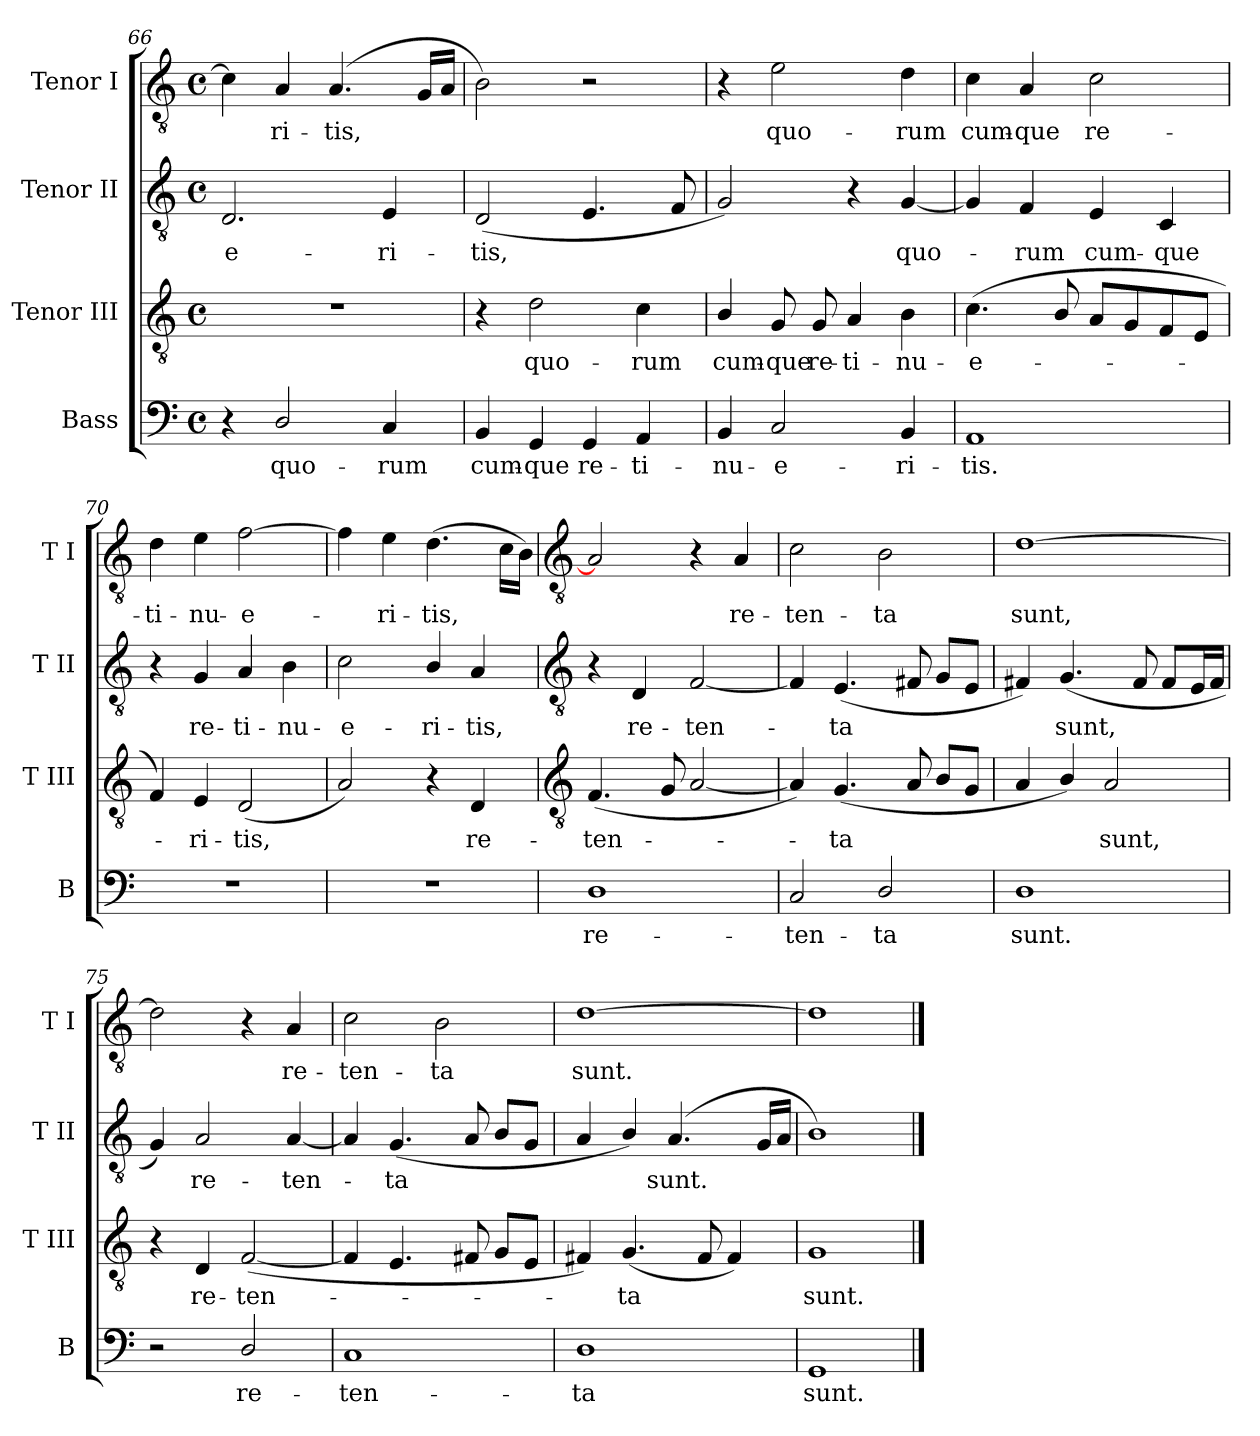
**kern	**text	**kern	**text	**kern	**text	**kern	**text
*part4	*part4	*part3	*part3	*part2	*part2	*part1	*part1
*staff4	*staff4	*staff3	*staff3	*staff2	*staff2	*staff1	*staff1
*I"Bass	*	*I"Tenor III	*	*I"Tenor II	*	*I"Tenor I	*
*I'B	*	*I'T III	*	*I'T II	*	*I'T I	*
!!LO:LB:g=z
*clefF4	*	*clefGv2	*	*clefGv2	*	*clefGv2	*
*k[]	*	*k[]	*	*k[]	*	*k[]	*
*C:	*	*C:	*	*C:	*	*C:	*
*M4/4	*	*M4/4	*	*M4/4	*	*M4/4	*
*met(c)	*	*met(c)	*	*met(c)	*	*met(c)	*
=66	=66	=66	=66	=66	=66	=66	=66
!	!	!	!	!	!LO:LY:b	!	!
4r	.	1r	.	2.D	-e-	4c]	.
!	!LO:LY:b	!	!	!	!	!	!LO:LY:b
2D/	quo-	.	.	.	.	4A	-ri-
!	!	!	!	!	!	!	!LO:LY:b
.	.	.	.	.	.	(<4.A	-tis,
!	!LO:LY:b	!	!	!	!LO:LY:b	!	!
4C	-rum	.	.	4E	-ri-	.	.
.	.	.	.	.	.	16GLL	.
.	.	.	.	.	.	16AJJ	.
=67	=67	=67	=67	=67	=67	=67	=67
!	!LO:LY:b	!	!	!	!LO:LY:b	!	!
4BB	cum-	4r	.	(<2D	-tis,	2B)	.
!	!LO:LY:b	!	!LO:LY:b	!	!	!	!
4GG	-que	2d	quo-	.	.	.	.
!	!LO:LY:b	!	!	!	!	!	!
4GG	re-	.	.	4.E	.	2r	.
!	!LO:LY:b	!	!LO:LY:b	!	!	!	!
4AA	-ti-	4c	-rum	.	.	.	.
.	.	.	.	8F	.	.	.
=68	=68	=68	=68	=68	=68	=68	=68
!	!LO:LY:b	!	!LO:LY:b	!	!	!	!
4BB	-nu-	4B/	cum-	2G)	.	4r	.
!	!LO:LY:b	!	!LO:LY:b	!	!	!	!LO:LY:b
2C	-e-	8G	-que	.	.	2e	quo-
!	!	!	!LO:LY:b	!	!	!	!
.	.	8G	re-	.	.	.	.
!	!	!	!LO:LY:b	!	!	!	!
.	.	4A	-ti-	4r	.	.	.
!	!LO:LY:b	!	!LO:LY:b	!	!LO:LY:b	!	!LO:LY:b
4BB	-ri-	4B	-nu-	[4G	quo-	4d	-rum
=69	=69	=69	=69	=69	=69	=69	=69
!	!LO:LY:b	!	!LO:LY:b	!	!	!	!LO:LY:b
1AA	-tis.	(<4.c	-e-	4G]	.	4c	cum-
!	!	!	!	!	!LO:LY:b	!	!LO:LY:b
.	.	.	.	4F	rum	4A	-que
.	.	8B/	.	.	.	.	.
!	!	!	!	!	!LO:LY:b	!	!LO:LY:b
.	.	8AL	.	4E	cum-	2c	re-
.	.	8G	.	.	.	.	.
!	!	!	!	!	!LO:LY:b	!	!
.	.	8F	.	4C	-que	.	.
.	.	8EJ	.	.	.	.	.
=70	=70	=70	=70	=70	=70	=70	=70
!	!	!	!	!	!	!	!LO:LY:b
1r	.	4F)	.	4r	.	4d	-ti-
!	!	!	!LO:LY:b	!	!LO:LY:b	!	!LO:LY:b
.	.	4E	ri-	4G	re-	4e	-nu-
!	!	!	!LO:LY:b	!	!LO:LY:b	!	!LO:LY:b
.	.	(<2D	-tis,	4A	-ti-	[2f	-e-
!	!	!	!	!	!LO:LY:b	!	!
.	.	.	.	4B	-nu-	.	.
=71	=71	=71	=71	=71	=71	=71	=71
!	!	!	!	!	!LO:LY:b	!	!
1r	.	2A)	.	2c	-e-	4f]	.
!	!	!	!	!	!	!	!LO:LY:b
.	.	.	.	.	.	4e	ri-
!	!	!	!	!	!LO:LY:b	!	!LO:LY:b
.	.	4r	.	4B/	-ri-	(>4.d	-tis,
!	!	!	!LO:LY:b	!	!LO:LY:b	!	!
.	.	4D	re-	4A	-tis,	.	.
.	.	.	.	.	.	16cLL	.
.	.	.	.	.	.	16BJJ)	.
!!LO:LB:g=z
=72	=72	=72	=72	=72	=72	=72	=72
*	*	*clefGv2	*	*clefGv2	*	*clefGv2	*
!	!LO:LY:b	!	!LO:LY:b	!	!	!	!
1D	re-	(<4.F	-ten-	4r	.	2A]	.
!	!	!	!	!	!LO:LY:b	!	!
.	.	.	.	4D	re-	.	.
.	.	8G	.	.	.	.	.
!	!	!	!	!	!LO:LY:b	!	!
.	.	[2A	.	[2F	-ten-	4r	.
!	!	!	!	!	!	!	!LO:LY:b
.	.	.	.	.	.	4A	re-
=73	=73	=73	=73	=73	=73	=73	=73
!	!LO:LY:b	!	!	!	!	!	!LO:LY:b
2C	-ten-	4A])	.	4F]	.	2c	-ten-
!	!	!	!LO:LY:b	!	!LO:LY:b	!	!
.	.	(<4.G	ta	(<4.E	ta	.	.
!	!LO:LY:b	!	!	!	!	!	!LO:LY:b
2D/	-ta	.	.	.	.	2B	-ta
.	.	8A	.	8F#X	.	.	.
.	.	8BL	.	8GL	.	.	.
.	.	8GJ	.	8EJ	.	.	.
=74	=74	=74	=74	=74	=74	=74	=74
!	!LO:LY:b	!	!	!	!	!	!LO:LY:b
1D	sunt.	4A	.	4F#X)	.	[1d	sunt,
!	!	!	!	!	!LO:LY:b	!	!
.	.	4B/)	.	(<4.G	sunt,	.	.
!	!	!	!LO:LY:b	!	!	!	!
.	.	2A	sunt,	.	.	.	.
.	.	.	.	8F#	.	.	.
.	.	.	.	8F#L	.	.	.
.	.	.	.	16EL	.	.	.
.	.	.	.	16F#JJ	.	.	.
=75	=75	=75	=75	=75	=75	=75	=75
2r	.	4r	.	4G)	.	2d]	.
!	!	!	!LO:LY:b	!	!LO:LY:b	!	!
.	.	4D	re-	2A	re-	.	.
!	!LO:LY:b	!	!LO:LY:b	!	!	!	!
2D/	re-	(<[2F	-ten-	.	.	4r	.
!	!	!	!	!	!LO:LY:b	!	!LO:LY:b
.	.	.	.	[4A	-ten-	4A	re-
=76	=76	=76	=76	=76	=76	=76	=76
!	!LO:LY:b	!	!	!	!	!	!LO:LY:b
1C	-ten-	4F]	.	4A]	.	2c	-ten-
!	!	!	!	!	!LO:LY:b	!	!
.	.	4.E	.	(<4.G	ta	.	.
!	!	!	!	!	!	!	!LO:LY:b
.	.	.	.	.	.	2B	-ta
.	.	8F#X	.	8A	.	.	.
.	.	8GL	.	8BL	.	.	.
.	.	8EJ	.	8GJ	.	.	.
=77	=77	=77	=77	=77	=77	=77	=77
!	!LO:LY:b	!	!	!	!	!	!LO:LY:b
1D	-ta	4F#X)	.	4A	.	[1d	sunt.
!	!	!	!LO:LY:b	!	!	!	!
.	.	(<4.G	ta	4B/)	.	.	.
!	!	!	!	!	!LO:LY:b	!	!
.	.	.	.	(<4.A	sunt.	.	.
.	.	8F#	.	.	.	.	.
.	.	4F#)	.	.	.	.	.
.	.	.	.	16GLL	.	.	.
.	.	.	.	16AJJ	.	.	.
=78	=78	=78	=78	=78	=78	=78	=78
!	!LO:LY:b	!	!LO:LY:b	!	!	!	!
1GG	sunt.	1G	sunt.	1B)	.	1d]	.
==	==	==	==	==	==	==	==
*-	*-	*-	*-	*-	*-	*-	*-
